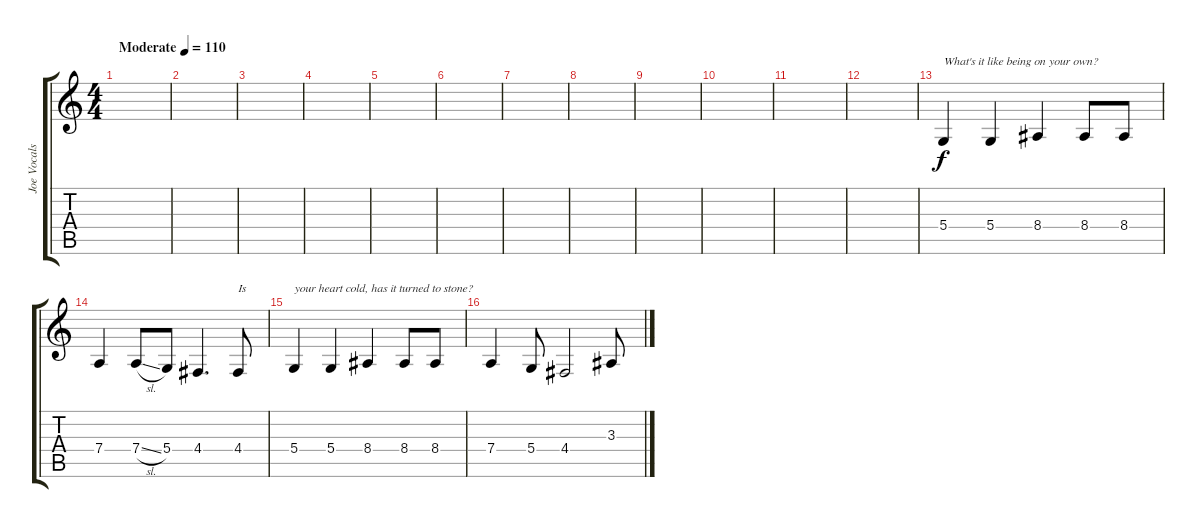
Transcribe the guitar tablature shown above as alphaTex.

\track ("Joe Vocals" "Joe Vocals") {instrument lead6voice}
\staff {score tabs}
\tuning (E4 B3 G3 D3 A2 E2) {hide}
\ts (4 4)
\tempo (110 "Moderate")
\clef g2
\ks c
|
|
|
|
|
|
|
|
|
|
|
|
5.4.4{txt "What's it like being on your own?"} 5.4.4 8.4.4 8.4.8 8.4.8 |
7.4.4 7.4{sl}.8 5.4.8 4.4.4{d} 4.4.8{txt "Is"} |
5.4.4{txt "your heart cold, has it turned to stone?"} 5.4.4 8.4.4 8.4.8 8.4.8 |
7.4.4 5.4.8 4.4.2 3.3.8
